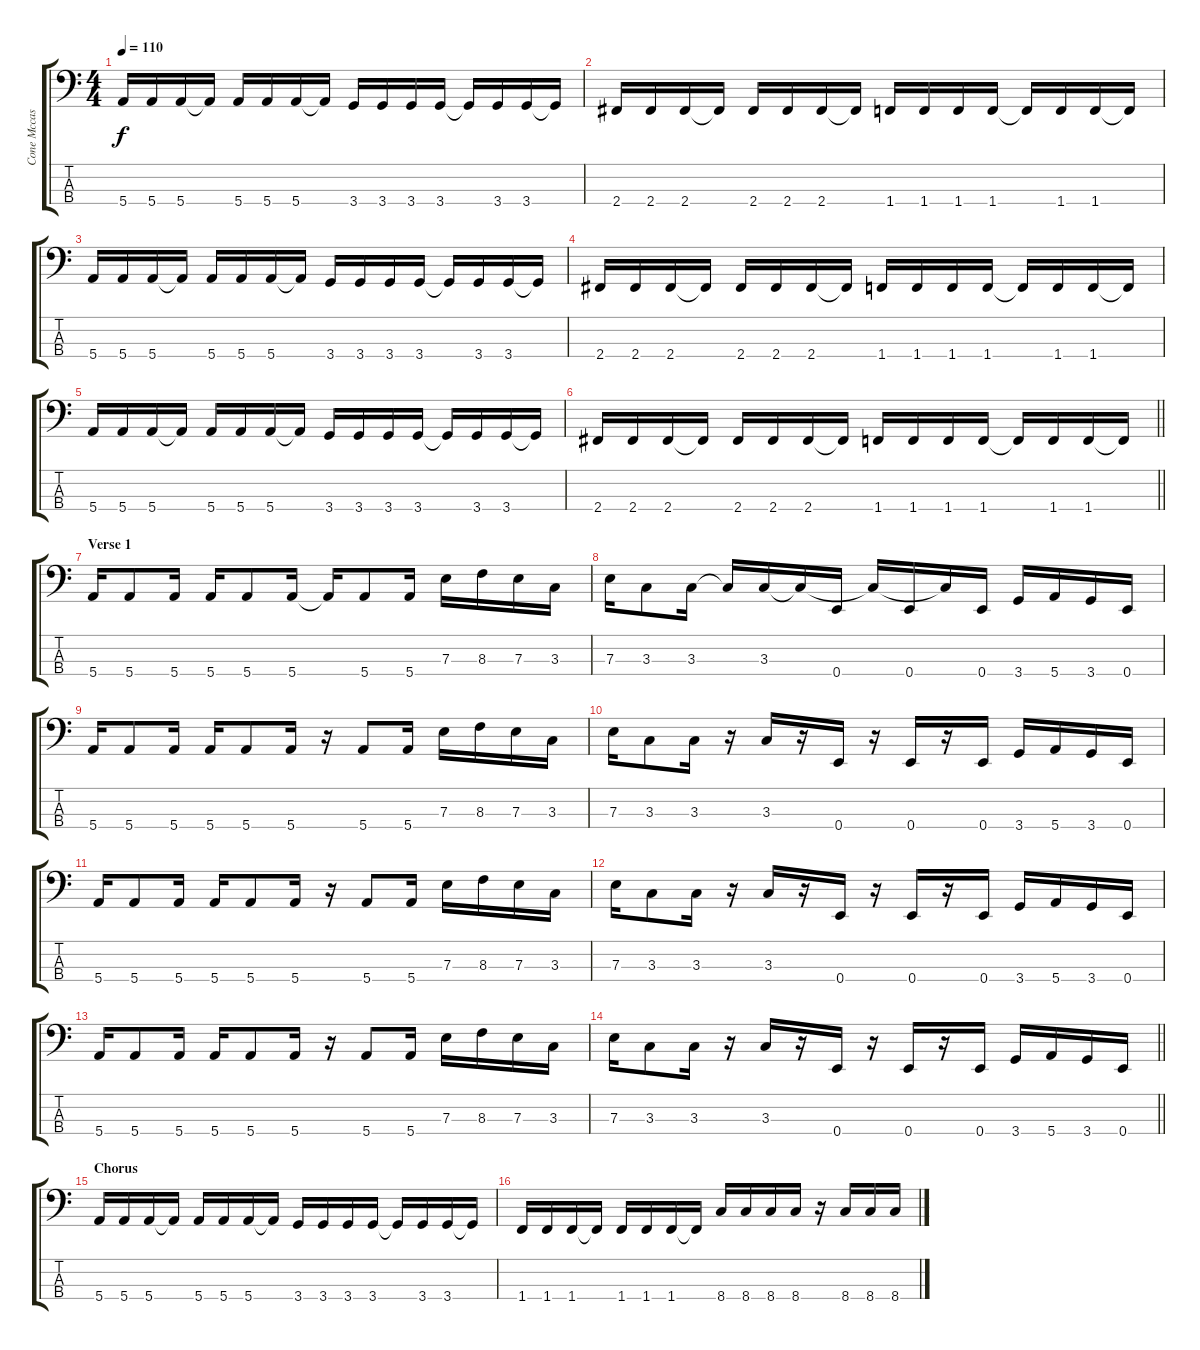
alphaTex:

\track ("Cone Mccaslin" "Cone Mccas") {instrument electricbasspick}
\staff {score tabs}
\tuning (G2 D2 A1 E1) {hide}
\ts (4 4)
\tempo 110
\clef f4
\ks c
5.4.16{dy f} 5.4.16 5.4.16 5.4{t}.16 5.4.16 5.4.16 5.4.16 5.4{t}.16 3.4.16 3.4.16 3.4.16 3.4.16 3.4{t}.16 3.4.16 3.4.16 3.4{t}.16 |
2.4.16 2.4.16 2.4.16 2.4{t}.16 2.4.16 2.4.16 2.4.16 2.4{t}.16 1.4.16 1.4.16 1.4.16 1.4.16 1.4{t}.16 1.4.16 1.4.16 1.4{t}.16 |
5.4.16 5.4.16 5.4.16 5.4{t}.16 5.4.16 5.4.16 5.4.16 5.4{t}.16 3.4.16 3.4.16 3.4.16 3.4.16 3.4{t}.16 3.4.16 3.4.16 3.4{t}.16 |
2.4.16 2.4.16 2.4.16 2.4{t}.16 2.4.16 2.4.16 2.4.16 2.4{t}.16 1.4.16 1.4.16 1.4.16 1.4.16 1.4{t}.16 1.4.16 1.4.16 1.4{t}.16 |
5.4.16 5.4.16 5.4.16 5.4{t}.16 5.4.16 5.4.16 5.4.16 5.4{t}.16 3.4.16 3.4.16 3.4.16 3.4.16 3.4{t}.16 3.4.16 3.4.16 3.4{t}.16 |
\barLineRight lightlight
2.4.16 2.4.16 2.4.16 2.4{t}.16 2.4.16 2.4.16 2.4.16 2.4{t}.16 1.4.16 1.4.16 1.4.16 1.4.16 1.4{t}.16 1.4.16 1.4.16 1.4{t}.16 |
\section ("" "Verse 1")
5.4.16 5.4.8 5.4.16 5.4.16 5.4.8 5.4.16 5.4{t}.16 5.4.8 5.4.16 7.3.16 8.3.16 7.3.16 3.3.16 |
7.3.16 3.3.8 3.3.16 3.3{t}.16 3.3.16 3.3{t}.16 0.4.16 3.3{t}.16 0.4.16 3.3{t}.16 0.4.16 3.4.16 5.4.16 3.4.16 0.4.16 |
5.4.16 5.4.8 5.4.16 5.4.16 5.4.8 5.4.16 r.16 5.4.8 5.4.16 7.3.16 8.3.16 7.3.16 3.3.16 |
7.3.16 3.3.8 3.3.16 r.16 3.3.16 r.16 0.4.16 r.16 0.4.16 r.16 0.4.16 3.4.16 5.4.16 3.4.16 0.4.16 |
5.4.16 5.4.8 5.4.16 5.4.16 5.4.8 5.4.16 r.16 5.4.8 5.4.16 7.3.16 8.3.16 7.3.16 3.3.16 |
7.3.16 3.3.8 3.3.16 r.16 3.3.16 r.16 0.4.16 r.16 0.4.16 r.16 0.4.16 3.4.16 5.4.16 3.4.16 0.4.16 |
5.4.16 5.4.8 5.4.16 5.4.16 5.4.8 5.4.16 r.16 5.4.8 5.4.16 7.3.16 8.3.16 7.3.16 3.3.16 |
\barLineRight lightlight
7.3.16 3.3.8 3.3.16 r.16 3.3.16 r.16 0.4.16 r.16 0.4.16 r.16 0.4.16 3.4.16 5.4.16 3.4.16 0.4.16 |
\section ("" "Chorus ")
5.4.16 5.4.16 5.4.16 5.4{t}.16 5.4.16 5.4.16 5.4.16 5.4{t}.16 3.4.16 3.4.16 3.4.16 3.4.16 3.4{t}.16 3.4.16 3.4.16 3.4{t}.16 |
1.4.16 1.4.16 1.4.16 1.4{t}.16 1.4.16 1.4.16 1.4.16 1.4{t}.16 8.4.16 8.4.16 8.4.16 8.4.16 r.16 8.4.16 8.4.16 8.4.16
